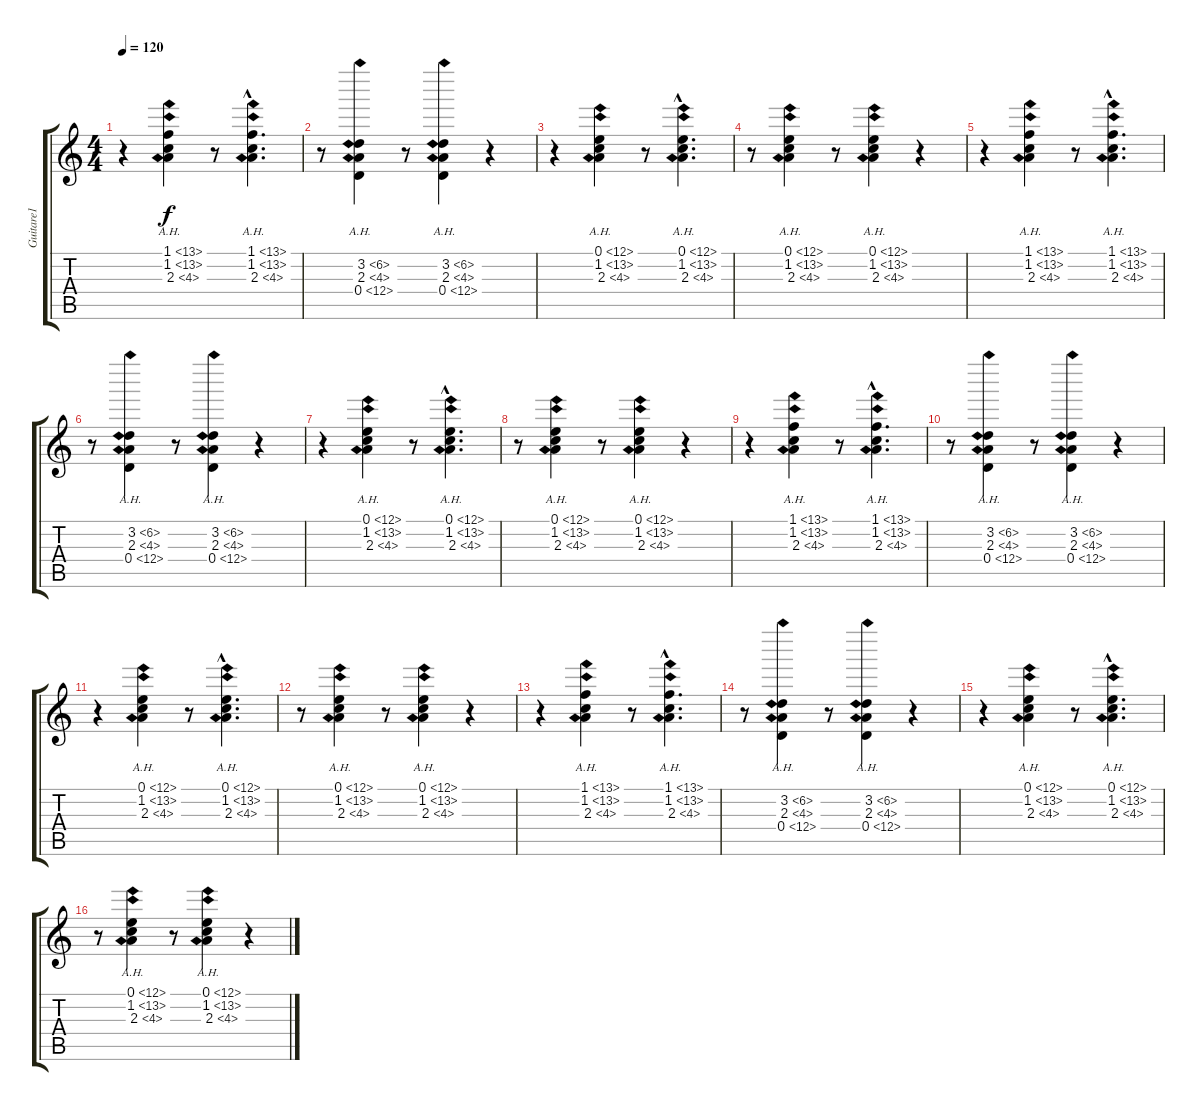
\track ("Guitare1" "Guitare1") {instrument acousticguitarsteel}
\staff {score tabs}
\tuning (E4 B3 G3 D3 A2 E2) {hide}
\ts (4 4)
\tempo 120
\clef g2
\ks c
r.4{dy f volume 10 instrument lead1square} (1.1{ah 12} 1.2{ah 12} 2.3{ah 2}).4 r.8 (1.1{ah 12 hac} 1.2{ah 12 hac} 2.3{ah 2 hac}).4{d} |
r.8 (3.2{ah 3} 2.3{ah 2} 0.4{ah 12}).4 r.8 (3.2{ah 3} 2.3{ah 2} 0.4{ah 12}).4 r.4 |
r.4 (0.1{ah 12} 1.2{ah 12} 2.3{ah 2}).4 r.8 (0.1{ah 12 hac} 1.2{ah 12 hac} 2.3{ah 2 hac}).4{d} |
r.8 (0.1{ah 12} 1.2{ah 12} 2.3{ah 2}).4 r.8 (0.1{ah 12} 1.2{ah 12} 2.3{ah 2}).4 r.4 |
r.4 (1.1{ah 12} 1.2{ah 12} 2.3{ah 2}).4 r.8 (1.1{ah 12 hac} 1.2{ah 12 hac} 2.3{ah 2 hac}).4{d} |
r.8 (3.2{ah 3} 2.3{ah 2} 0.4{ah 12}).4 r.8 (3.2{ah 3} 2.3{ah 2} 0.4{ah 12}).4 r.4 |
r.4 (0.1{ah 12} 1.2{ah 12} 2.3{ah 2}).4 r.8 (0.1{ah 12 hac} 1.2{ah 12 hac} 2.3{ah 2 hac}).4{d} |
r.8 (0.1{ah 12} 1.2{ah 12} 2.3{ah 2}).4 r.8 (0.1{ah 12} 1.2{ah 12} 2.3{ah 2}).4 r.4 |
r.4 (1.1{ah 12} 1.2{ah 12} 2.3{ah 2}).4 r.8 (1.1{ah 12 hac} 1.2{ah 12 hac} 2.3{ah 2 hac}).4{d} |
r.8 (3.2{ah 3} 2.3{ah 2} 0.4{ah 12}).4 r.8 (3.2{ah 3} 2.3{ah 2} 0.4{ah 12}).4 r.4 |
r.4 (0.1{ah 12} 1.2{ah 12} 2.3{ah 2}).4 r.8 (0.1{ah 12 hac} 1.2{ah 12 hac} 2.3{ah 2 hac}).4{d} |
r.8 (0.1{ah 12} 1.2{ah 12} 2.3{ah 2}).4 r.8 (0.1{ah 12} 1.2{ah 12} 2.3{ah 2}).4 r.4 |
r.4 (1.1{ah 12} 1.2{ah 12} 2.3{ah 2}).4 r.8 (1.1{ah 12 hac} 1.2{ah 12 hac} 2.3{ah 2 hac}).4{d} |
r.8 (3.2{ah 3} 2.3{ah 2} 0.4{ah 12}).4 r.8 (3.2{ah 3} 2.3{ah 2} 0.4{ah 12}).4 r.4 |
r.4 (0.1{ah 12} 1.2{ah 12} 2.3{ah 2}).4 r.8 (0.1{ah 12 hac} 1.2{ah 12 hac} 2.3{ah 2 hac}).4{d} |
r.8 (0.1{ah 12} 1.2{ah 12} 2.3{ah 2}).4 r.8 (0.1{ah 12} 1.2{ah 12} 2.3{ah 2}).4 r.4
